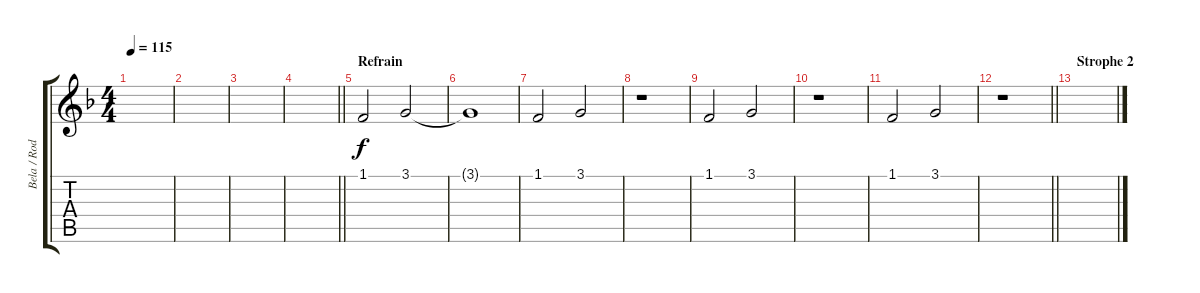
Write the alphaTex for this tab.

\track ("Bela / Rod - Gesang" "Bela / Rod") {instrument lead6voice}
\staff {score tabs}
\tuning (E4 B3 G3 D3 A2 E2) {hide}
\ts (4 4)
\tempo 115
\clef g2
\ks f
|
|
|
\barLineRight lightlight
|
\section ("" "Refrain")
1.1.2 3.1.2 |
3.1{t}.1 |
1.1.2 3.1.2 |
r.1 |
1.1.2 3.1.2 |
r.1 |
1.1.2 3.1.2 |
\barLineRight lightlight
r.1 |
\section ("" "Strophe 2")
